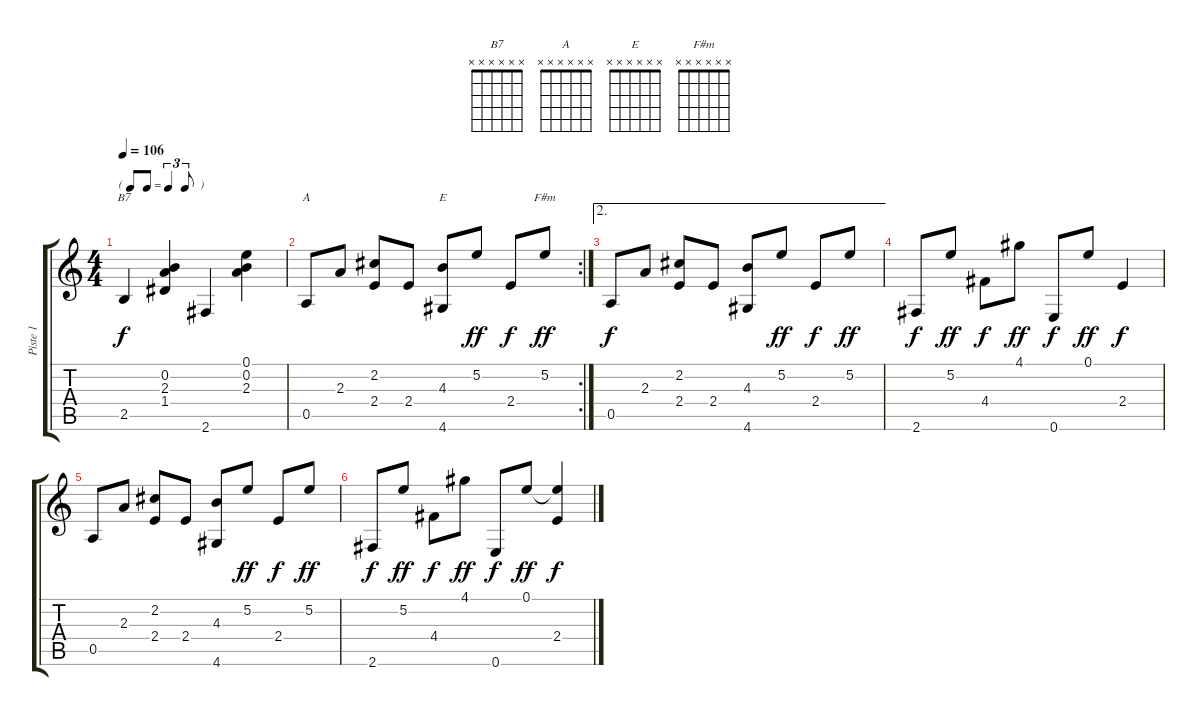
\track ("Piste 1" "Piste 1") {instrument acousticguitarsteel}
\staff {score tabs}
\tuning (E4 B3 G3 D3 A2 E2) {hide}
\chord ("B7" x x x x x x) {firstfret 0}
\chord ("A" x x x x x x) {firstfret 0}
\chord ("E" x x x x x x) {firstfret 0}
\chord ("F#m" x x x x x x) {firstfret 0}
\ts (4 4)
\tf triplet8th
\tempo 106
\clef g2
\ks c
2.5.4{ch "B7" dy f} (0.2 2.3 1.4).4 2.6.4 (0.1 0.2 2.3).4 |
\rc 2
0.5.8{ch "A"} 2.3.8 (2.2 2.4).8 2.4.8 (4.3 4.6).8{ch "E"} 5.2.8{dy ff} 2.4.8{dy f} 5.2.8{ch "F#m" dy ff} |
\ae 2
0.5.8{dy f} 2.3.8 (2.2 2.4).8 2.4.8 (4.3 4.6).8 5.2.8{dy ff} 2.4.8{dy f} 5.2.8{dy ff} |
2.6.8{dy f} 5.2.8{dy ff} 4.4.8{dy f} 4.1.8{dy ff} 0.6.8{dy f} 0.1.8{dy ff} 2.4.4{dy f} |
0.5.8{volume 12} 2.3.8 (2.2 2.4).8{volume 11} 2.4.8 (4.3 4.6).8{volume 10} 5.2.8{dy ff} 2.4.8{dy f volume 9} 5.2.8{dy ff} |
2.6.8{dy f volume 7} 5.2.8{dy ff} 4.4.8{dy f volume 6} 4.1.8{dy ff} 0.6.8{dy f volume 5} 0.1.8{dy ff} (0.1{t} 2.4).4{dy f volume 4}
